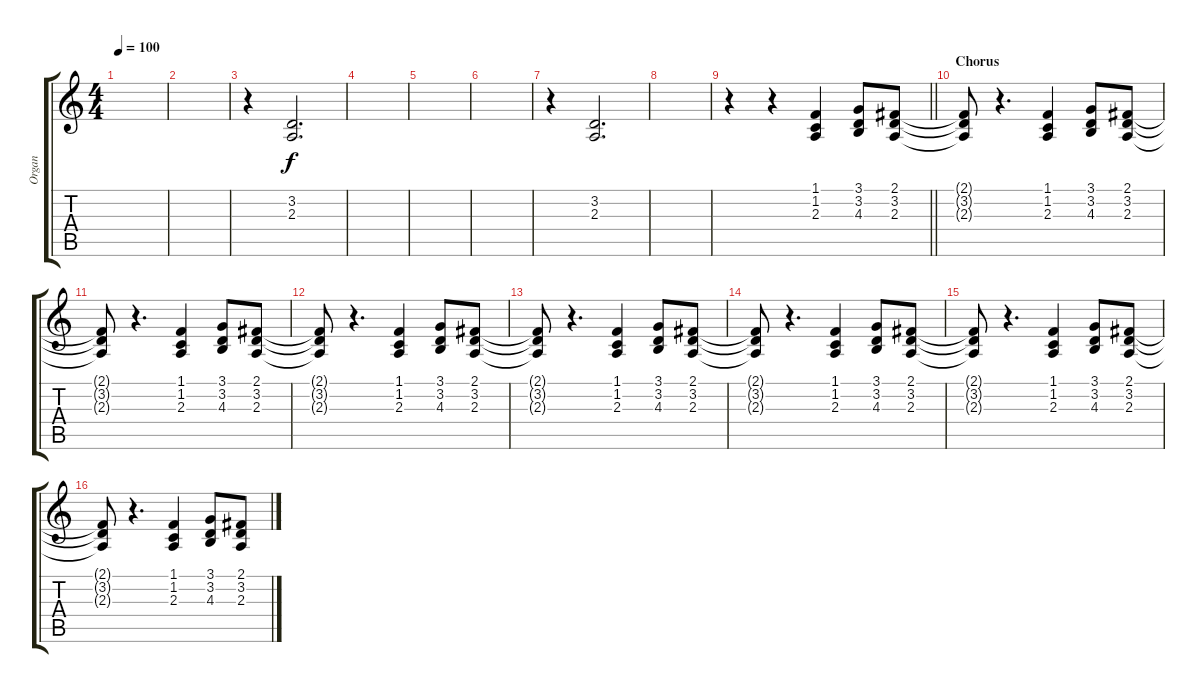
\track ("Organ" "Organ") {instrument drawbarorgan}
\staff {score tabs}
\tuning (E4 B3 G3 D3 A2 E2) {hide}
\ts (4 4)
\tempo 100
\clef g2
\ks c
|
|
r.4 (3.2 2.3).2{d} |
|
|
|
r.4 (3.2 2.3).2{d} |
|
\barLineRight lightlight
r.4 r.4 (1.1 1.2 2.3).4 (3.1 3.2 4.3).8 (2.1 3.2 2.3).8 |
\section ("" "Chorus")
(2.1{t} 3.2{t} 2.3{t}).8 r.4{d} (1.1 1.2 2.3).4 (3.1 3.2 4.3).8 (2.1 3.2 2.3).8 |
(2.1{t} 3.2{t} 2.3{t}).8 r.4{d} (1.1 1.2 2.3).4 (3.1 3.2 4.3).8 (2.1 3.2 2.3).8 |
(2.1{t} 3.2{t} 2.3{t}).8 r.4{d} (1.1 1.2 2.3).4 (3.1 3.2 4.3).8 (2.1 3.2 2.3).8 |
(2.1{t} 3.2{t} 2.3{t}).8 r.4{d} (1.1 1.2 2.3).4 (3.1 3.2 4.3).8 (2.1 3.2 2.3).8 |
(2.1{t} 3.2{t} 2.3{t}).8 r.4{d} (1.1 1.2 2.3).4 (3.1 3.2 4.3).8 (2.1 3.2 2.3).8 |
(2.1{t} 3.2{t} 2.3{t}).8 r.4{d} (1.1 1.2 2.3).4 (3.1 3.2 4.3).8 (2.1 3.2 2.3).8 |
(2.1{t} 3.2{t} 2.3{t}).8 r.4{d} (1.1 1.2 2.3).4 (3.1 3.2 4.3).8 (2.1 3.2 2.3).8
